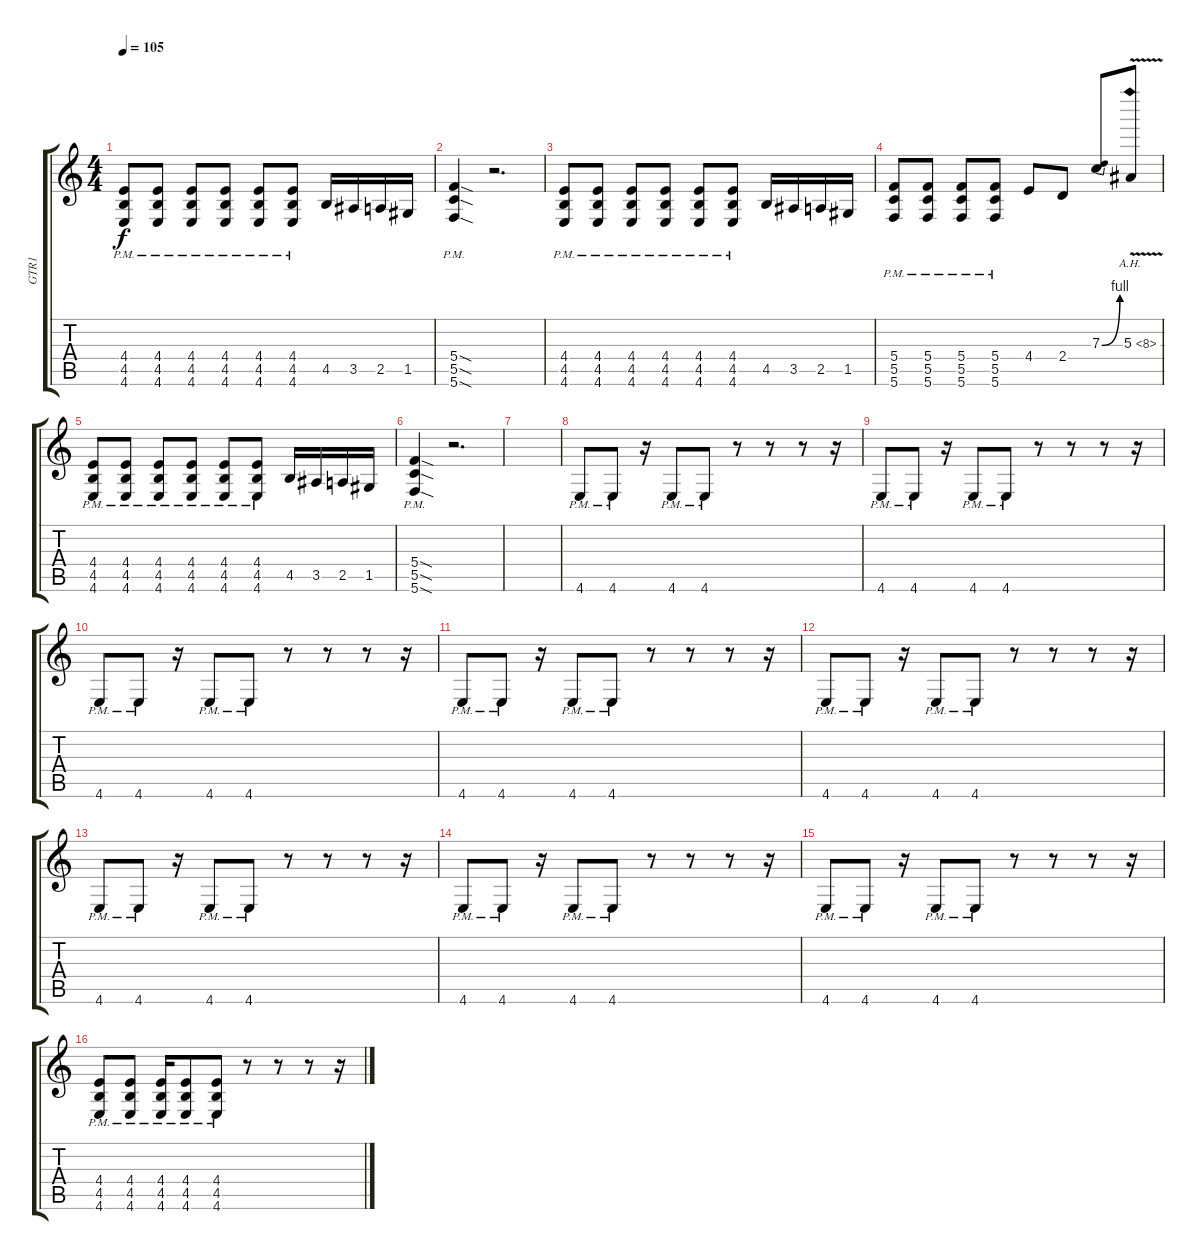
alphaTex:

\track ("GTR1" "GTR1") {instrument overdrivenguitar}
\staff {score tabs}
\tuning (D4 A3 F3 C3 G2 C2) {hide}
\ts (4 4)
\tempo 105
\clef g2
\ks c
(4.4{pm} 4.5{pm} 4.6{pm}).8{dy f} (4.4{pm} 4.5{pm} 4.6{pm}).8 (4.4{pm} 4.5{pm} 4.6{pm}).8 (4.4{pm} 4.5{pm} 4.6{pm}).8 (4.4{pm} 4.5{pm} 4.6{pm}).8 (4.4{pm} 4.5{pm} 4.6{pm}).8 4.5.16 3.5.16 2.5.16 1.5.16 |
(5.4{sod pm} 5.5{sod pm} 5.6{sod pm}).4 r.2{d} |
(4.4{pm} 4.5{pm} 4.6{pm}).8{volume 16} (4.4{pm} 4.5{pm} 4.6{pm}).8 (4.4{pm} 4.5{pm} 4.6{pm}).8 (4.4{pm} 4.5{pm} 4.6{pm}).8 (4.4{pm} 4.5{pm} 4.6{pm}).8 (4.4{pm} 4.5{pm} 4.6{pm}).8 4.5.16 3.5.16 2.5.16 1.5.16 |
(5.4{pm} 5.5{pm} 5.6{pm}).8 (5.4{pm} 5.5{pm} 5.6{pm}).8 (5.4{pm} 5.5{pm} 5.6{pm}).8 (5.4{pm} 5.5{pm} 5.6{pm}).8 4.4.8 2.4.8 7.3{be (bend 0 0 60 4)}.8 5.3{ah 3 v}.8 |
(4.4{pm} 4.5{pm} 4.6{pm}).8 (4.4{pm} 4.5{pm} 4.6{pm}).8 (4.4{pm} 4.5{pm} 4.6{pm}).8 (4.4{pm} 4.5{pm} 4.6{pm}).8 (4.4{pm} 4.5{pm} 4.6{pm}).8 (4.4{pm} 4.5{pm} 4.6{pm}).8 4.5.16 3.5.16 2.5.16 1.5.16 |
(5.4{sod pm} 5.5{sod pm} 5.6{sod pm}).4 r.2{d} |
|
4.6{pm}.8 4.6{pm}.8 r.16 4.6{pm}.8 4.6{pm}.8 r.8 r.8 r.8 r.16 |
4.6{pm}.8 4.6{pm}.8 r.16 4.6{pm}.8 4.6{pm}.8 r.8 r.8 r.8 r.16 |
4.6{pm}.8 4.6{pm}.8 r.16 4.6{pm}.8 4.6{pm}.8 r.8 r.8 r.8 r.16 |
4.6{pm}.8 4.6{pm}.8 r.16 4.6{pm}.8 4.6{pm}.8 r.8 r.8 r.8 r.16 |
4.6{pm}.8 4.6{pm}.8 r.16 4.6{pm}.8 4.6{pm}.8 r.8 r.8 r.8 r.16 |
4.6{pm}.8 4.6{pm}.8 r.16 4.6{pm}.8 4.6{pm}.8 r.8 r.8 r.8 r.16 |
4.6{pm}.8 4.6{pm}.8 r.16 4.6{pm}.8 4.6{pm}.8 r.8 r.8 r.8 r.16 |
4.6{pm}.8 4.6{pm}.8 r.16 4.6{pm}.8 4.6{pm}.8 r.8 r.8 r.8 r.16 |
(4.4 4.5 4.6{pm}).8 (4.4 4.5 4.6{pm}).8 (4.4 4.5 4.6{pm}).16 (4.4 4.5 4.6{pm}).8 (4.4 4.5 4.6{pm}).8 r.8 r.8 r.8 r.16
